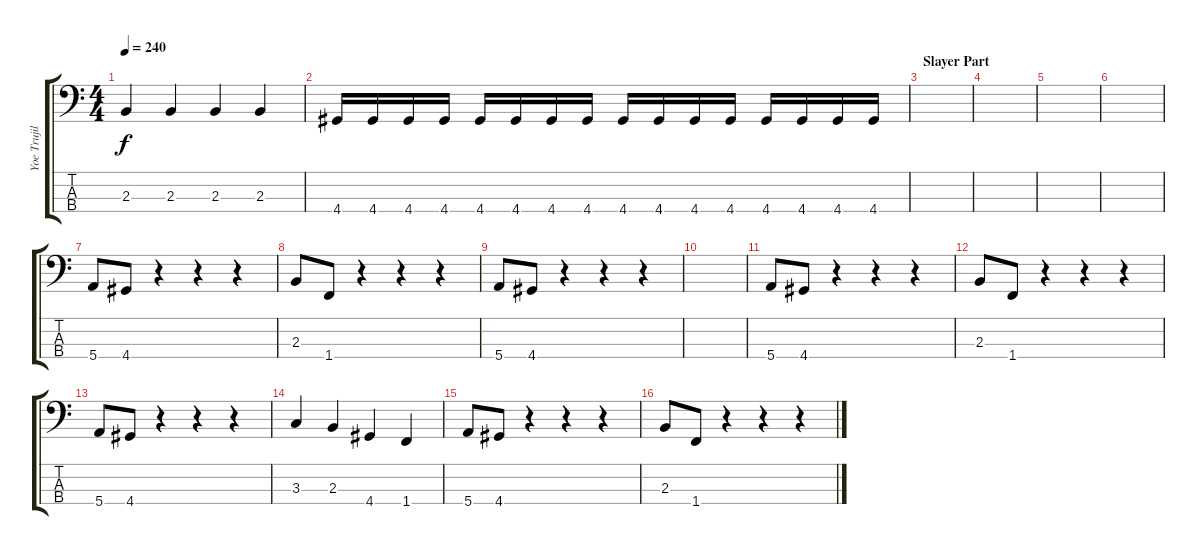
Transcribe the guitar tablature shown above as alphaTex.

\track ("Yoe Trujilo" "Yoe Trujil") {instrument slapbass1}
\staff {score tabs}
\tuning (G2 D2 A1 E1) {hide}
\ts (4 4)
\tempo 240
\clef f4
\ks c
2.3.4{dy f} 2.3.4 2.3.4 2.3.4 |
4.4.16 4.4.16 4.4.16 4.4.16 4.4.16 4.4.16 4.4.16 4.4.16 4.4.16 4.4.16 4.4.16 4.4.16 4.4.16 4.4.16 4.4.16 4.4.16 |
\section ("" "Slayer Part")
|
|
|
|
5.4.8 4.4.8 r.4 r.4 r.4 |
2.3.8 1.4.8 r.4 r.4 r.4 |
5.4.8 4.4.8 r.4 r.4 r.4 |
|
5.4.8 4.4.8 r.4 r.4 r.4 |
2.3.8 1.4.8 r.4 r.4 r.4 |
5.4.8 4.4.8 r.4 r.4 r.4 |
3.3.4 2.3.4 4.4.4 1.4.4 |
5.4.8 4.4.8 r.4 r.4 r.4 |
2.3.8 1.4.8 r.4 r.4 r.4
